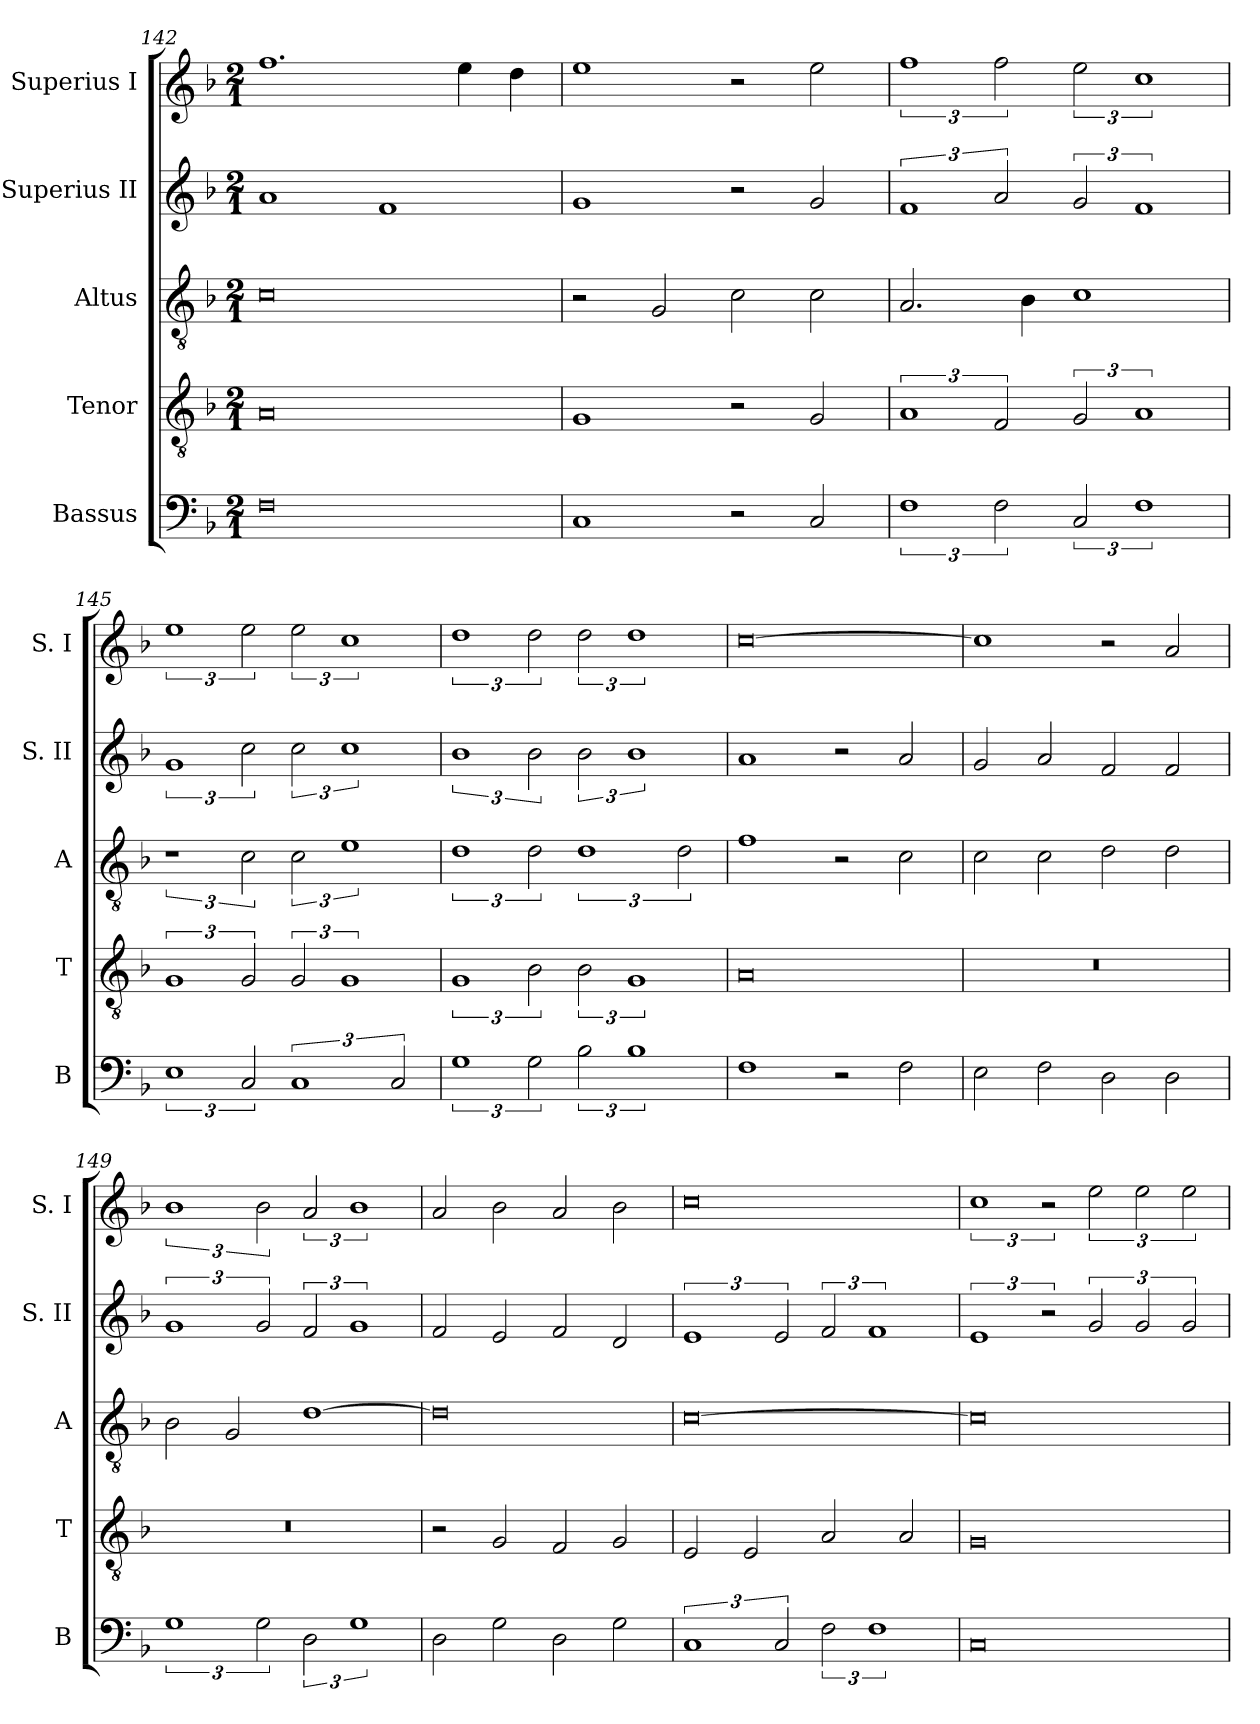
**kern	**kern	**kern	**kern	**kern
*part5	*part4	*part3	*part2	*part1
*staff5	*staff4	*staff3	*staff2	*staff1
*I"Bassus	*I"Tenor	*I"Altus	*I"Superius II	*I"Superius I
*I'B	*I'T	*I'A	*I'S. II	*I'S. I
*clefF4	*clefGv2	*clefGv2	*clefG2	*clefG2
*k[b-]	*k[b-]	*k[b-]	*k[b-]	*k[b-]
*F:	*F:	*F:	*F:	*F:
*M2/1	*M2/1	*M2/1	*M2/1	*M2/1
=142	=142	=142	=142	=142
0F	0A	0c	1a	1.ff
.	.	.	1f	.
.	.	.	.	4ee
.	.	.	.	4dd
=143	=143	=143	=143	=143
1C	1G	2r	1g	1ee
.	.	2G	.	.
2r	2r	2c	2r	2r
2C	2G	2c	2g	2ee
=144	=144	=144	=144	=144
3%2F	3%2A	2.A	3%2f	3%2ff
3F	3F	.	3a	3ff
.	.	4B-	.	.
3C	3G	1c	3g	3ee
3%2F	3%2A	.	3%2f	3%2cc
=145	=145	=145	=145	=145
3%2E	3%2G	3%2r	3%2g	3%2ee
3C	3G	3c	3cc	3ee
3%2C	3G	3c	3cc	3ee
.	3%2G	3%2e	3%2cc	3%2cc
3C	.	.	.	.
=146	=146	=146	=146	=146
3%2G	3%2G	3%2d	3%2b-	3%2dd
3G	3B-	3d	3b-	3dd
3B-	3B-	3%2d	3b-	3dd
3%2B-	3%2G	.	3%2b-	3%2dd
.	.	3d	.	.
=147	=147	=147	=147	=147
1F	0A	1f	1a	[0cc
2r	.	2r	2r	.
2F	.	2c	2a	.
=148	=148	=148	=148	=148
2E	0r	2c	2g	1cc]
2F	.	2c	2a	.
2D	.	2d	2f	2r
2D	.	2d	2f	2a
=149	=149	=149	=149	=149
3%2G	0r	2B-	3%2g	3%2b-
.	.	2G	.	.
3G	.	.	3g	3b-
3D	.	[1d	3f	3a
3%2G	.	.	3%2g	3%2b-
=150	=150	=150	=150	=150
2D	2r	0d]	2f	2a
2G	2G	.	2e	2b-
2D	2F	.	2f	2a
2G	2G	.	2d	2b-
=151	=151	=151	=151	=151
3%2C	2E	[0c	3%2e	0cc
.	2E	.	.	.
3C	.	.	3e	.
3F	2A	.	3f	.
3%2F	.	.	3%2f	.
.	2A	.	.	.
=152	=152	=152	=152	=152
0C	0G	0c]	3%2e	3%2cc
.	.	.	3r	3r
.	.	.	3g	3ee
.	.	.	3g	3ee
.	.	.	3g	3ee
=	=	=	=	=
*-	*-	*-	*-	*-
